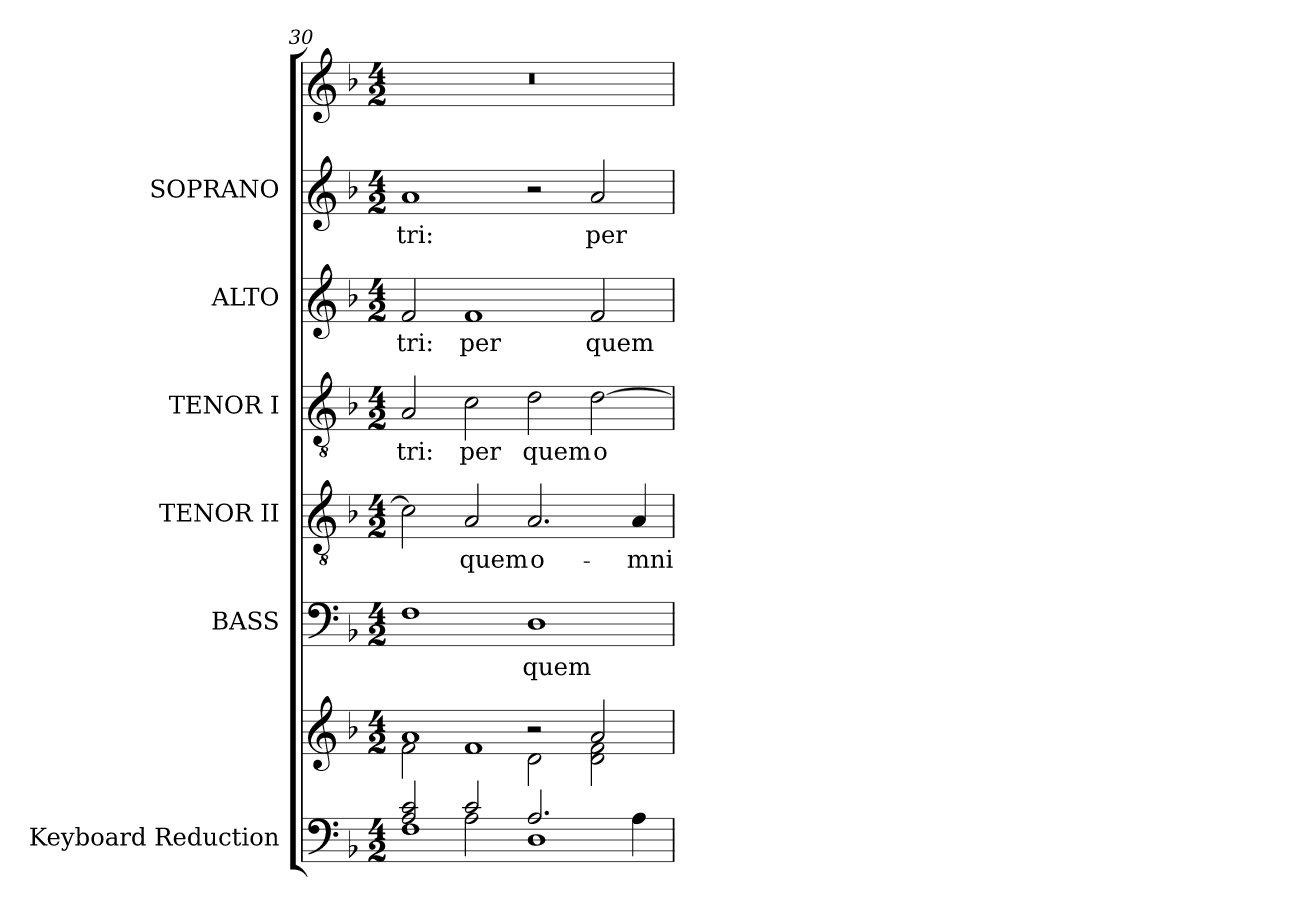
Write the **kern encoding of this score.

**kern	**kern	**kern	**text	**kern	**text	**kern	**text	**kern	**text	**kern	**text	**kern
*part7	*part7	*part6	*part6	*part5	*part5	*part4	*part4	*part3	*part3	*part2	*part2	*part1
*staff8	*staff7	*staff6	*staff6	*staff5	*staff5	*staff4	*staff4	*staff3	*staff3	*staff2	*staff2	*staff1
*I"Keyboard Reduction	*	*I"BASS	*	*I"TENOR II	*	*I"TENOR I	*	*I"ALTO	*	*I"SOPRANO	*	*
*I'Reduc.	*	*I'B.	*	*I'T. II	*	*I'T. I	*	*I'A.	*	*I'S.	*	*
*clefF4	*clefG2	*clefF4	*	*clefGv2	*	*clefGv2	*	*clefG2	*	*clefG2	*	*clefG2
*	*	*	*	*ITrd7c12	*	*ITrd7c12	*	*	*	*	*	*
*k[b-]	*k[b-]	*k[b-]	*	*k[b-]	*	*k[b-]	*	*k[b-]	*	*k[b-]	*	*k[b-]
*F:	*F:	*F:	*	*F:	*	*F:	*	*F:	*	*F:	*	*F:
*M4/2	*M4/2	*M4/2	*	*M4/2	*	*M4/2	*	*M4/2	*	*M4/2	*	*M4/2
=30	=30	=30	=30	=30	=30	=30	=30	=30	=30	=30	=30	=30
*^	*^	*	*	*	*	*	*	*	*	*	*	*
*	*^	*	*^	*	*	*	*	*	*	*	*	*	*	*
!	!	!	!	!	!	!	!	!	!	!	!LO:LY:b:color=#000000	!	!	!	!	!
!	!	!	!	!	!	!	!	!	!	!	!	!	!LO:LY:b:color=#000000	!	!	!
!	!	!	!	!	!	!	!	!	!	!	!	!	!	!	!LO:LY:b:color=#000000	!LO:N:vis=1
2Ai/ 2ci	2ryy	1Fi	1ai	2fi\	1ryy	1Fi	.	2Ci\]	.	2AAi/	-tri:	2fi/	-tri:	1ai	-tri:	0r
!	!	!	!	!	!	!	!	!	!LO:LY:b:color=#000000	!	!	!	!	!	!	!
!	!	!	!	!	!	!	!	!	!	!	!LO:LY:b:color=#000000	!	!	!	!	!
!	!	!	!	!	!	!	!	!	!	!	!	!	!LO:LY:b:color=#000000	!	!	!
2ci/	2Ai\	.	.	1fi	.	.	.	2AAi/	quem	2Ci\	per	1fi	per	.	.	.
!	!	!	!	!	!	!	!LO:LY:b:color=#000000	!	!	!	!	!	!	!	!	!
!	!	!	!	!	!	!	!	!	!LO:LY:b:color=#000000	!	!	!	!	!	!	!
!	!	!	!	!	!	!	!	!	!	!	!LO:LY:b:color=#000000	!	!	!	!	!
2ryy	2.Ai/	1Di	2r	.	2di\	1Di	quem	2.AAi/	o-	2Di\	quem	.	.	2r	.	.
!	!	!	!	!	!	!	!	!	!	!	!LO:LY:b:color=#000000	!	!	!	!	!
!	!	!	!	!	!	!	!	!	!	!	!	!	!LO:LY:b:color=#000000	!	!	!
!	!	!	!	!	!	!	!	!	!	!	!	!	!	!	!LO:LY:b:color=#000000	!
2ryy	.	.	2ai/	2di\ 2fi	2ryy	.	.	.	.	[2Di\	o-	2fi/	quem	2ai/	per	.
!	!	!	!	!	!	!	!	!	!LO:LY:b:color=#000000	!	!	!	!	!	!	!
.	4Ai\	.	.	.	.	.	.	4AAi/	-mni-	.	.	.	.	.	.	.
*v	*v	*v	*	*	*	*	*	*	*	*	*	*	*	*	*	*
*	*v	*v	*v	*	*	*	*	*	*	*	*	*	*	*
=	=	=	=	=	=	=	=	=	=	=	=	=
*-	*-	*-	*-	*-	*-	*-	*-	*-	*-	*-	*-	*-
